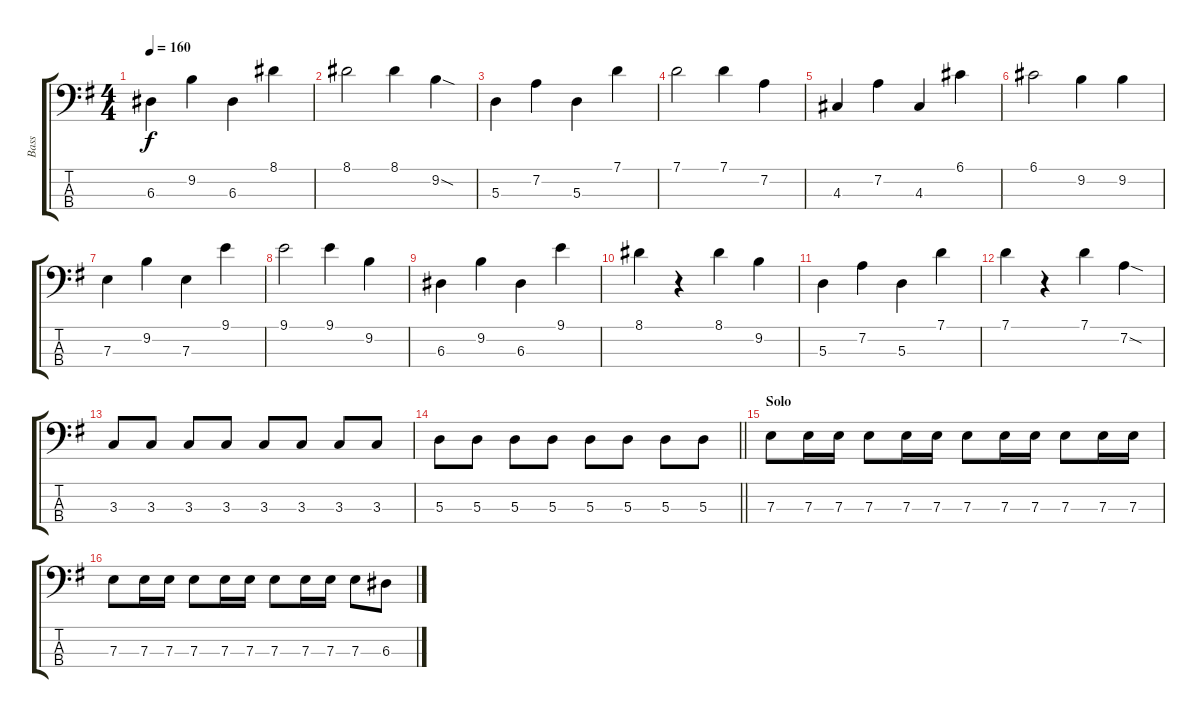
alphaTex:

\track ("Bass" "Bass") {instrument electricbassfinger}
\staff {score tabs}
\tuning (G2 D2 A1 E1) {hide}
\ts (4 4)
\tempo 160
\clef f4
\ks g
6.3.4{dy f} 9.2.4 6.3.4 8.1.4 |
8.1.2 8.1.4 9.2{sod}.4 |
5.3.4 7.2.4 5.3.4 7.1.4 |
7.1.2 7.1.4 7.2.4 |
4.3.4 7.2.4 4.3.4 6.1.4 |
6.1.2 9.2.4 9.2.4 |
7.3.4 9.2.4 7.3.4 9.1.4 |
9.1.2 9.1.4 9.2.4 |
6.3.4 9.2.4 6.3.4 9.1.4 |
8.1.4 r.4 8.1.4 9.2.4 |
5.3.4 7.2.4 5.3.4 7.1.4 |
7.1.4 r.4 7.1.4 7.2{sod}.4 |
3.3.8 3.3.8 3.3.8 3.3.8 3.3.8 3.3.8 3.3.8 3.3.8 |
\barLineRight lightlight
5.3.8 5.3.8 5.3.8 5.3.8 5.3.8 5.3.8 5.3.8 5.3.8 |
\section ("" "Solo")
7.3.8 7.3.16 7.3.16 7.3.8 7.3.16 7.3.16 7.3.8 7.3.16 7.3.16 7.3.8 7.3.16 7.3.16 |
7.3.8 7.3.16 7.3.16 7.3.8 7.3.16 7.3.16 7.3.8 7.3.16 7.3.16 7.3.8 6.3.8
